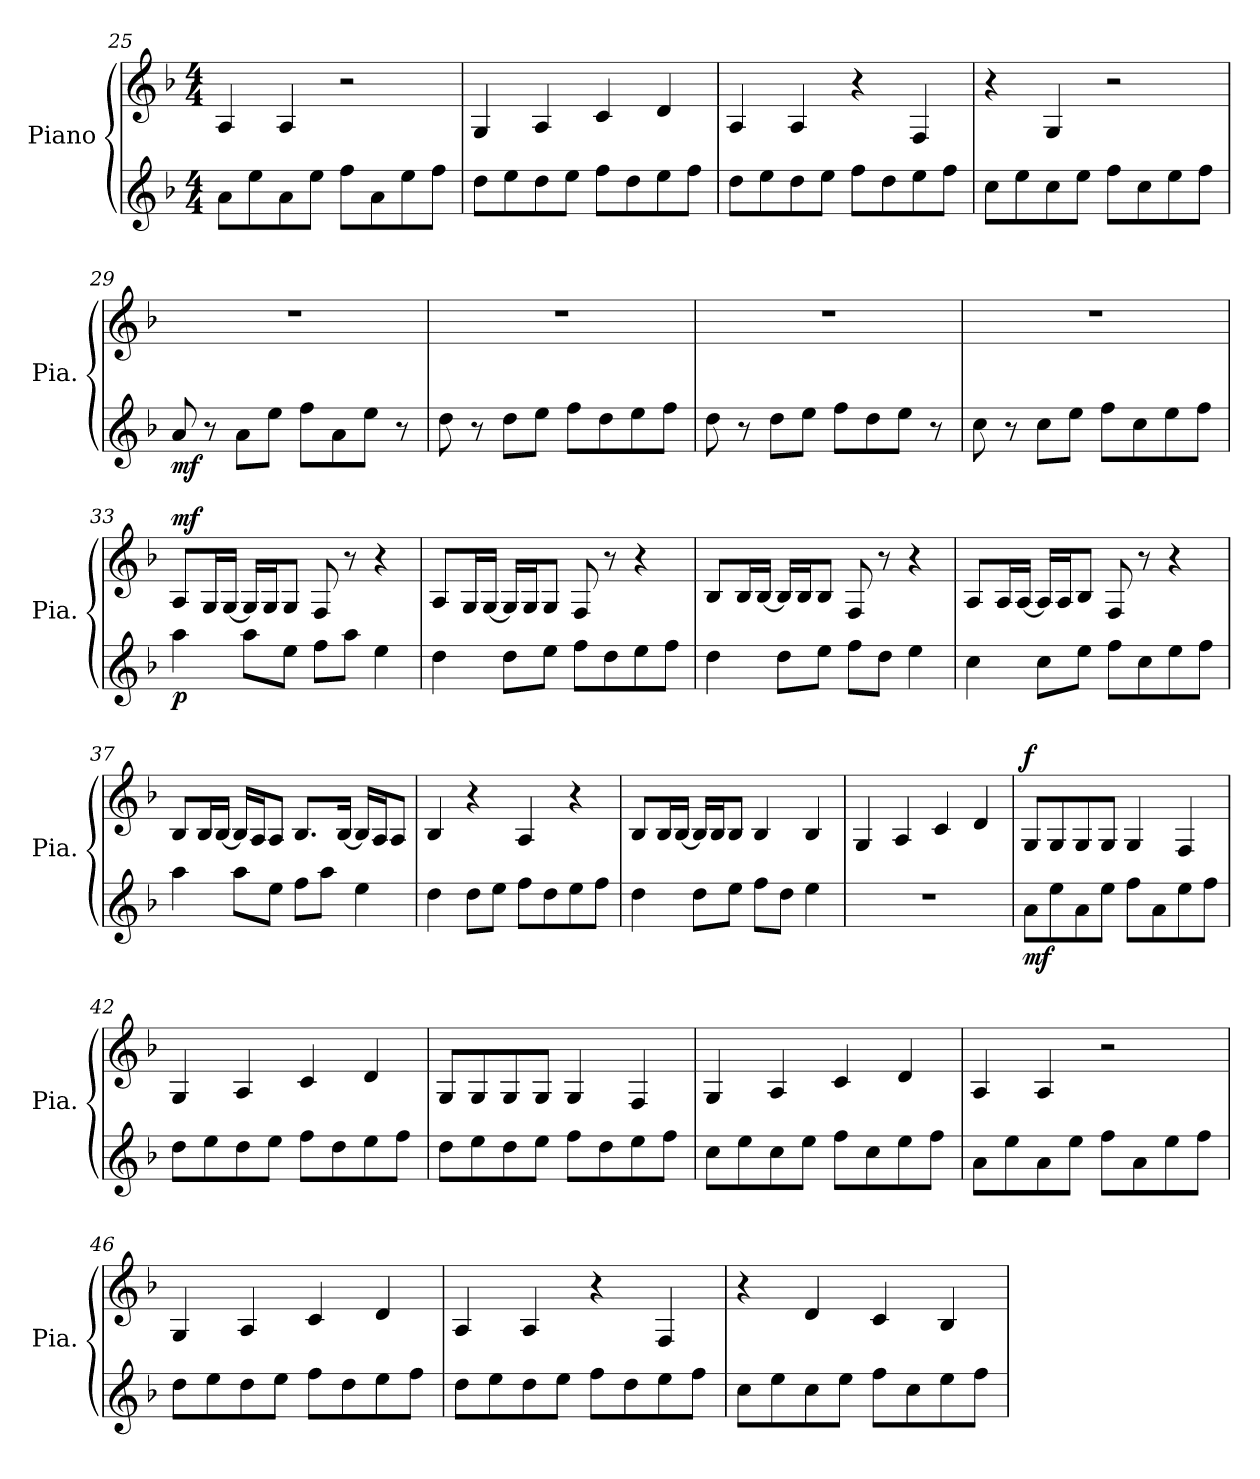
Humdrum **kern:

**kern	**dynam	**kern	**dynam
*part2	*part2	*part1	*part1
*staff2	*staff2	*staff1	*staff1
*I"Piano	*	*I"Piano	*
*I'Pia.	*	*I'Pia.	*
*clefG2	*	*clefG2	*
*k[b-]	*	*k[b-]	*
*M4/4	*	*M4/4	*
=25	=25	=25	=25
8a\L	.	4A/	.
8ee\	.	.	.
8a\	.	4A/	.
8ee\J	.	.	.
8ff\L	.	2r	.
8a\	.	.	.
8ee\	.	.	.
8ff\J	.	.	.
=26	=26	=26	=26
8dd\L	.	4G/	.
8ee\	.	.	.
8dd\	.	4A/	.
8ee\J	.	.	.
8ff\L	.	4c/	.
8dd\	.	.	.
8ee\	.	4d/	.
8ff\J	.	.	.
!!LO:LB:g=z
=27	=27	=27	=27
8dd\L	.	4A/	.
8ee\	.	.	.
8dd\	.	4A/	.
8ee\J	.	.	.
8ff\L	.	4r	.
8dd\	.	.	.
8ee\	.	4F/	.
8ff\J	.	.	.
=28	=28	=28	=28
8cc\L	.	4r	.
8ee\	.	.	.
8cc\	.	4G/	.
8ee\J	.	.	.
8ff\L	.	2r	.
8cc\	.	.	.
8ee\	.	.	.
8ff\J	.	.	.
=29	=29	=29	=29
!	!LO:DY:b	!	!
8a/	mf	1r	.
8r	.	.	.
8a\L	.	.	.
8ee\J	.	.	.
8ff\L	.	.	.
8a\	.	.	.
8ee\J	.	.	.
8r	.	.	.
=30	=30	=30	=30
8dd\	.	1r	.
8r	.	.	.
8dd\L	.	.	.
8ee\J	.	.	.
8ff\L	.	.	.
8dd\	.	.	.
8ee\	.	.	.
8ff\J	.	.	.
=31	=31	=31	=31
8dd\	.	1r	.
8r	.	.	.
8dd\L	.	.	.
8ee\J	.	.	.
8ff\L	.	.	.
8dd\	.	.	.
8ee\J	.	.	.
8r	.	.	.
!!LO:LB:g=z
=32	=32	=32	=32
8cc\	.	1r	.
8r	.	.	.
8cc\L	.	.	.
8ee\J	.	.	.
8ff\L	.	.	.
8cc\	.	.	.
8ee\	.	.	.
8ff\J	.	.	.
=33	=33	=33	=33
!	!LO:DY:b	!	!LO:DY:a
4aa\	p	8A/L	mf
.	.	16G/L	.
.	.	[16G/JJ	.
8aa\L	.	16G/LL]	.
.	.	16G/J	.
8ee\J	.	8G/J	.
8ff\L	.	8F/	.
8aa\J	.	8r	.
4ee\	.	4r	.
=34	=34	=34	=34
4dd\	.	8A/L	.
.	.	16G/L	.
.	.	[16G/JJ	.
8dd\L	.	16G/LL]	.
.	.	16G/J	.
8ee\J	.	8G/J	.
8ff\L	.	8F/	.
8dd\	.	8r	.
8ee\	.	4r	.
8ff\J	.	.	.
!!LO:LB:g=z
=35	=35	=35	=35
4dd\	.	8B-/L	.
.	.	16B-/L	.
.	.	[16B-/JJ	.
8dd\L	.	16B-/LL]	.
.	.	16B-/J	.
8ee\J	.	8B-/J	.
8ff\L	.	8F/	.
8dd\J	.	8r	.
4ee\	.	4r	.
=36	=36	=36	=36
4cc\	.	8A/L	.
.	.	16A/L	.
.	.	[16A/JJ	.
8cc\L	.	16A/LL]	.
.	.	16A/J	.
8ee\J	.	8B-/J	.
8ff\L	.	8F/	.
8cc\	.	8r	.
8ee\	.	4r	.
8ff\J	.	.	.
=37	=37	=37	=37
4aa\	.	8B-/L	.
.	.	16B-/L	.
.	.	[16B-/JJ	.
8aa\L	.	16B-/LL]	.
.	.	16A/J	.
8ee\J	.	8A/J	.
8ff\L	.	8.B-/L	.
8aa\J	.	.	.
.	.	[16B-/Jk	.
4ee\	.	16B-/LL]	.
.	.	16A/J	.
.	.	8A/J	.
!!LO:LB:g=z
=38	=38	=38	=38
4dd\	.	4B-/	.
8dd\L	.	4r	.
8ee\J	.	.	.
8ff\L	.	4A/	.
8dd\	.	.	.
8ee\	.	4r	.
8ff\J	.	.	.
=39	=39	=39	=39
4dd\	.	8B-/L	.
.	.	16B-/L	.
.	.	[16B-/JJ	.
8dd\L	.	16B-/LL]	.
.	.	16B-/J	.
8ee\J	.	8B-/J	.
8ff\L	.	4B-/	.
8dd\J	.	.	.
4ee\	.	4B-/	.
=40	=40	=40	=40
1r	.	4G/	.
.	.	4A/	.
.	.	4c/	.
.	.	4d/	.
=41	=41	=41	=41
!	!LO:DY:b	!	!LO:DY:a
8a\L	mf	8G/L	f
8ee\	.	8G/	.
8a\	.	8G/	.
8ee\J	.	8G/J	.
8ff\L	.	4G/	.
8a\	.	.	.
8ee\	.	4F/	.
8ff\J	.	.	.
=42	=42	=42	=42
8dd\L	.	4G/	.
8ee\	.	.	.
8dd\	.	4A/	.
8ee\J	.	.	.
8ff\L	.	4c/	.
8dd\	.	.	.
8ee\	.	4d/	.
8ff\J	.	.	.
!!LO:LB:g=z
=43	=43	=43	=43
8dd\L	.	8G/L	.
8ee\	.	8G/	.
8dd\	.	8G/	.
8ee\J	.	8G/J	.
8ff\L	.	4G/	.
8dd\	.	.	.
8ee\	.	4F/	.
8ff\J	.	.	.
=44	=44	=44	=44
8cc\L	.	4G/	.
8ee\	.	.	.
8cc\	.	4A/	.
8ee\J	.	.	.
8ff\L	.	4c/	.
8cc\	.	.	.
8ee\	.	4d/	.
8ff\J	.	.	.
=45	=45	=45	=45
8a\L	.	4A/	.
8ee\	.	.	.
8a\	.	4A/	.
8ee\J	.	.	.
8ff\L	.	2r	.
8a\	.	.	.
8ee\	.	.	.
8ff\J	.	.	.
=46	=46	=46	=46
8dd\L	.	4G/	.
8ee\	.	.	.
8dd\	.	4A/	.
8ee\J	.	.	.
8ff\L	.	4c/	.
8dd\	.	.	.
8ee\	.	4d/	.
8ff\J	.	.	.
=47	=47	=47	=47
8dd\L	.	4A/	.
8ee\	.	.	.
8dd\	.	4A/	.
8ee\J	.	.	.
8ff\L	.	4r	.
8dd\	.	.	.
8ee\	.	4F/	.
8ff\J	.	.	.
!!LO:PB:g=z
=48	=48	=48	=48
8cc\L	.	4r	.
8ee\	.	.	.
8cc\	.	4d/	.
8ee\J	.	.	.
8ff\L	.	4c/	.
8cc\	.	.	.
8ee\	.	4B-/	.
8ff\J	.	.	.
=	=	=	=
*-	*-	*-	*-
